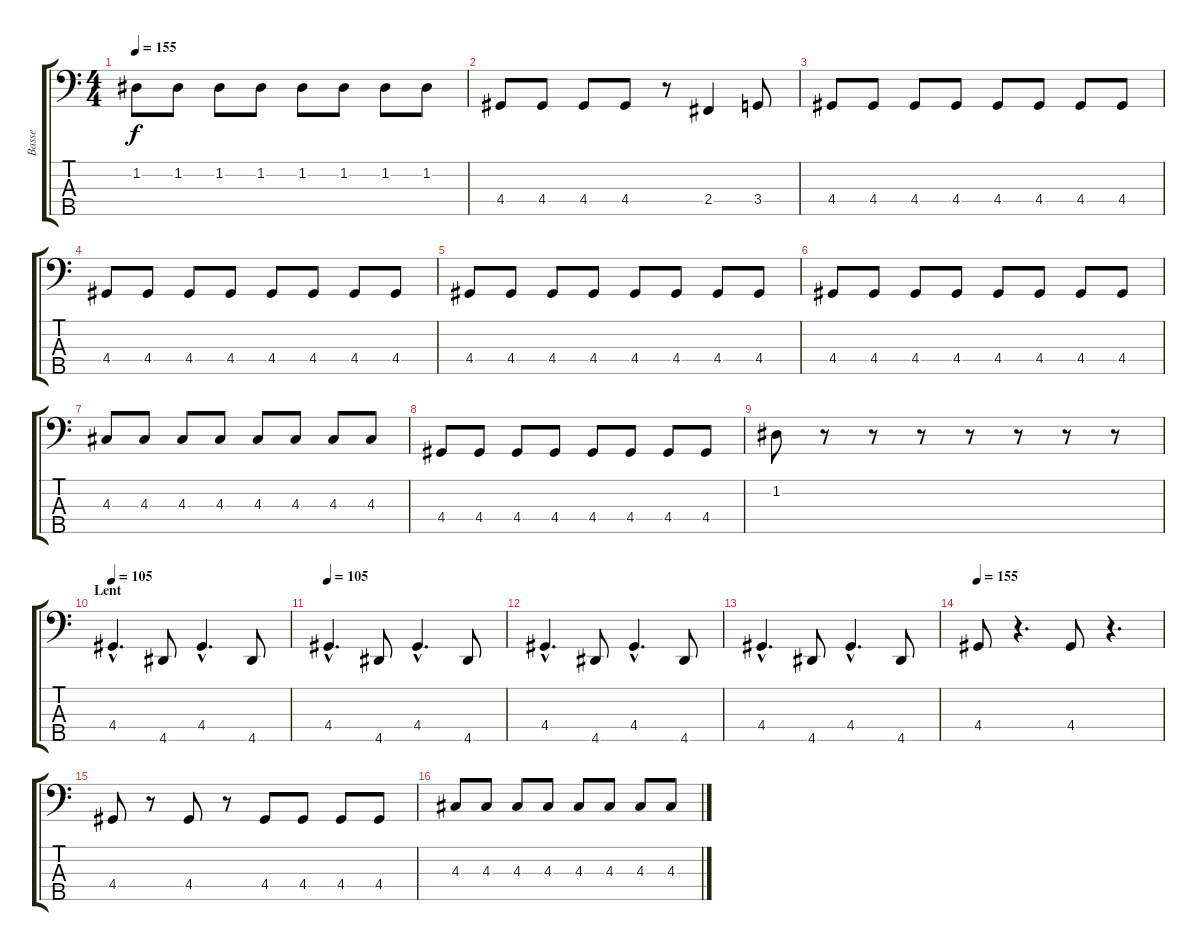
\track ("Basse" "Basse") {instrument electricbassfinger}
\staff {score tabs}
\tuning (G2 D2 A1 E1 B0) {hide}
\ts (4 4)
\tempo 155
\clef f4
\ks c
1.2.8{dy f} 1.2.8 1.2.8 1.2.8 1.2.8 1.2.8 1.2.8 1.2.8 |
4.4.8 4.4.8 4.4.8 4.4.8 r.8 2.4.4 3.4.8 |
4.4.8 4.4.8 4.4.8 4.4.8 4.4.8 4.4.8 4.4.8 4.4.8 |
4.4.8 4.4.8 4.4.8 4.4.8 4.4.8 4.4.8 4.4.8 4.4.8 |
4.4.8 4.4.8 4.4.8 4.4.8 4.4.8 4.4.8 4.4.8 4.4.8 |
4.4.8 4.4.8 4.4.8 4.4.8 4.4.8 4.4.8 4.4.8 4.4.8 |
4.3.8 4.3.8 4.3.8 4.3.8 4.3.8 4.3.8 4.3.8 4.3.8 |
4.4.8 4.4.8 4.4.8 4.4.8 4.4.8 4.4.8 4.4.8 4.4.8 |
1.2.8 r.8 r.8 r.8 r.8 r.8 r.8 r.8 |
\section ("" "Lent")
\tempo 105
4.4{hac}.4{d} 4.5.8 4.4{hac}.4{d} 4.5.8 |
\tempo 105
4.4{hac}.4{d} 4.5.8 4.4{hac}.4{d} 4.5.8 |
4.4{hac}.4{d} 4.5.8 4.4{hac}.4{d} 4.5.8 |
4.4{hac}.4{d} 4.5.8 4.4{hac}.4{d} 4.5.8 |
\tempo 155
4.4.8 r.4{d} 4.4.8 r.4{d} |
4.4.8 r.8 4.4.8 r.8 4.4.8 4.4.8 4.4.8 4.4.8 |
4.3.8 4.3.8 4.3.8 4.3.8 4.3.8 4.3.8 4.3.8 4.3.8
